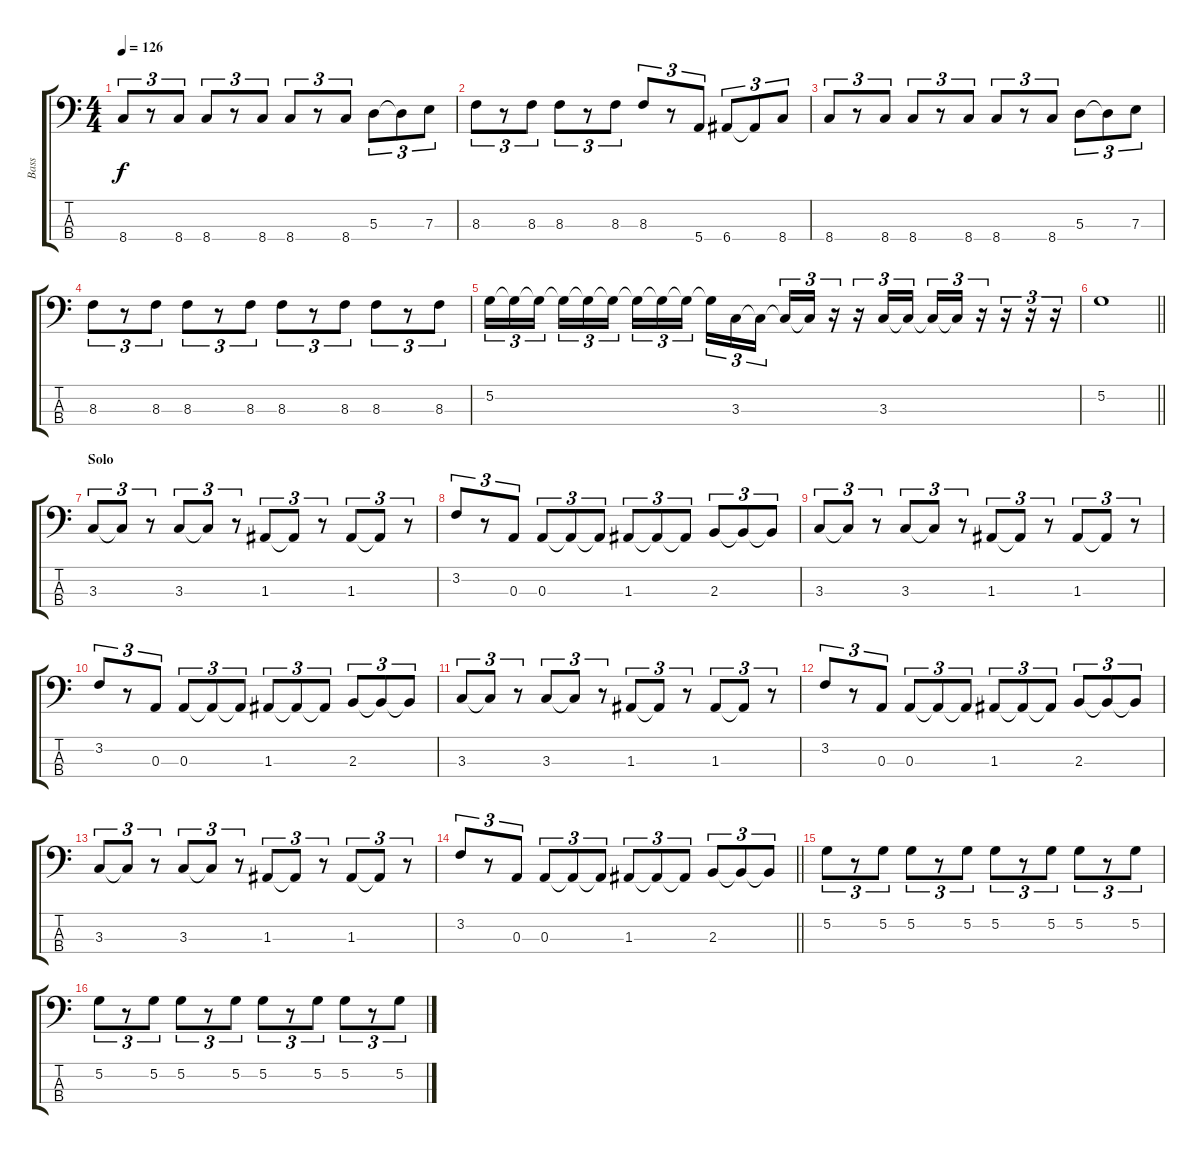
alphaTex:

\track ("Bass" "Bass") {instrument electricbassfinger}
\staff {score tabs}
\tuning (G2 D2 A1 E1) {hide}
\ts (4 4)
\tempo 126
\clef f4
\ks c
8.4.8{tu (3 2) dy f} r.8{tu (3 2)} 8.4.8{tu (3 2)} 8.4.8{tu (3 2)} r.8{tu (3 2)} 8.4.8{tu (3 2)} 8.4.8{tu (3 2)} r.8{tu (3 2)} 8.4.8{tu (3 2)} 5.3.8{tu (3 2)} 5.3{t}.8{tu (3 2)} 7.3.8{tu (3 2)} |
8.3.8{tu (3 2)} r.8{tu (3 2)} 8.3.8{tu (3 2)} 8.3.8{tu (3 2)} r.8{tu (3 2)} 8.3.8{tu (3 2)} 8.3.8{tu (3 2)} r.8{tu (3 2)} 5.4.8{tu (3 2)} 6.4.8{tu (3 2)} 6.4{t}.8{tu (3 2)} 8.4.8{tu (3 2)} |
8.4.8{tu (3 2)} r.8{tu (3 2)} 8.4.8{tu (3 2)} 8.4.8{tu (3 2)} r.8{tu (3 2)} 8.4.8{tu (3 2)} 8.4.8{tu (3 2)} r.8{tu (3 2)} 8.4.8{tu (3 2)} 5.3.8{tu (3 2)} 5.3{t}.8{tu (3 2)} 7.3.8{tu (3 2)} |
8.3.8{tu (3 2)} r.8{tu (3 2)} 8.3.8{tu (3 2)} 8.3.8{tu (3 2)} r.8{tu (3 2)} 8.3.8{tu (3 2)} 8.3.8{tu (3 2)} r.8{tu (3 2)} 8.3.8{tu (3 2)} 8.3.8{tu (3 2)} r.8{tu (3 2)} 8.3.8{tu (3 2)} |
5.2.16{tu (3 2)} 5.2{t}.16{tu (3 2)} 5.2{t}.16{tu (3 2) beam splitsecondary} 5.2{t}.16{tu (3 2)} 5.2{t}.16{tu (3 2)} 5.2{t}.16{tu (3 2)} 5.2{t}.16{tu (3 2)} 5.2{t}.16{tu (3 2)} 5.2{t}.16{tu (3 2) beam splitsecondary} 5.2{t}.16{tu (3 2)} 3.3.16{tu (3 2)} 3.3{t}.16{tu (3 2)} 3.3{t}.16{tu (3 2)} 3.3{t}.16{tu (3 2)} r.16{tu (3 2)} r.16{tu (3 2)} 3.3.16{tu (3 2)} 3.3{t}.16{tu (3 2)} 3.3{t}.16{tu (3 2)} 3.3{t}.16{tu (3 2)} r.16{tu (3 2)} r.16{tu (3 2)} r.16{tu (3 2)} r.16{tu (3 2)} |
\barLineRight lightlight
5.2.1 |
\section ("" "Solo")
3.3.8{tu (3 2)} 3.3{t}.8{tu (3 2)} r.8{tu (3 2)} 3.3.8{tu (3 2)} 3.3{t}.8{tu (3 2)} r.8{tu (3 2)} 1.3.8{tu (3 2)} 1.3{t}.8{tu (3 2)} r.8{tu (3 2)} 1.3.8{tu (3 2)} 1.3{t}.8{tu (3 2)} r.8{tu (3 2)} |
3.2.8{tu (3 2)} r.8{tu (3 2)} 0.3.8{tu (3 2)} 0.3.8{tu (3 2)} 0.3{t}.8{tu (3 2)} 0.3{t}.8{tu (3 2)} 1.3.8{tu (3 2)} 1.3{t}.8{tu (3 2)} 1.3{t}.8{tu (3 2)} 2.3.8{tu (3 2)} 2.3{t}.8{tu (3 2)} 2.3{t}.8{tu (3 2)} |
3.3.8{tu (3 2)} 3.3{t}.8{tu (3 2)} r.8{tu (3 2)} 3.3.8{tu (3 2)} 3.3{t}.8{tu (3 2)} r.8{tu (3 2)} 1.3.8{tu (3 2)} 1.3{t}.8{tu (3 2)} r.8{tu (3 2)} 1.3.8{tu (3 2)} 1.3{t}.8{tu (3 2)} r.8{tu (3 2)} |
3.2.8{tu (3 2)} r.8{tu (3 2)} 0.3.8{tu (3 2)} 0.3.8{tu (3 2)} 0.3{t}.8{tu (3 2)} 0.3{t}.8{tu (3 2)} 1.3.8{tu (3 2)} 1.3{t}.8{tu (3 2)} 1.3{t}.8{tu (3 2)} 2.3.8{tu (3 2)} 2.3{t}.8{tu (3 2)} 2.3{t}.8{tu (3 2)} |
3.3.8{tu (3 2)} 3.3{t}.8{tu (3 2)} r.8{tu (3 2)} 3.3.8{tu (3 2)} 3.3{t}.8{tu (3 2)} r.8{tu (3 2)} 1.3.8{tu (3 2)} 1.3{t}.8{tu (3 2)} r.8{tu (3 2)} 1.3.8{tu (3 2)} 1.3{t}.8{tu (3 2)} r.8{tu (3 2)} |
3.2.8{tu (3 2)} r.8{tu (3 2)} 0.3.8{tu (3 2)} 0.3.8{tu (3 2)} 0.3{t}.8{tu (3 2)} 0.3{t}.8{tu (3 2)} 1.3.8{tu (3 2)} 1.3{t}.8{tu (3 2)} 1.3{t}.8{tu (3 2)} 2.3.8{tu (3 2)} 2.3{t}.8{tu (3 2)} 2.3{t}.8{tu (3 2)} |
3.3.8{tu (3 2)} 3.3{t}.8{tu (3 2)} r.8{tu (3 2)} 3.3.8{tu (3 2)} 3.3{t}.8{tu (3 2)} r.8{tu (3 2)} 1.3.8{tu (3 2)} 1.3{t}.8{tu (3 2)} r.8{tu (3 2)} 1.3.8{tu (3 2)} 1.3{t}.8{tu (3 2)} r.8{tu (3 2)} |
\barLineRight lightlight
3.2.8{tu (3 2)} r.8{tu (3 2)} 0.3.8{tu (3 2)} 0.3.8{tu (3 2)} 0.3{t}.8{tu (3 2)} 0.3{t}.8{tu (3 2)} 1.3.8{tu (3 2)} 1.3{t}.8{tu (3 2)} 1.3{t}.8{tu (3 2)} 2.3.8{tu (3 2)} 2.3{t}.8{tu (3 2)} 2.3{t}.8{tu (3 2)} |
5.2.8{tu (3 2)} r.8{tu (3 2)} 5.2.8{tu (3 2)} 5.2.8{tu (3 2)} r.8{tu (3 2)} 5.2.8{tu (3 2)} 5.2.8{tu (3 2)} r.8{tu (3 2)} 5.2.8{tu (3 2)} 5.2.8{tu (3 2)} r.8{tu (3 2)} 5.2.8{tu (3 2)} |
5.2.8{tu (3 2)} r.8{tu (3 2)} 5.2.8{tu (3 2)} 5.2.8{tu (3 2)} r.8{tu (3 2)} 5.2.8{tu (3 2)} 5.2.8{tu (3 2)} r.8{tu (3 2)} 5.2.8{tu (3 2)} 5.2.8{tu (3 2)} r.8{tu (3 2)} 5.2.8{tu (3 2)}
